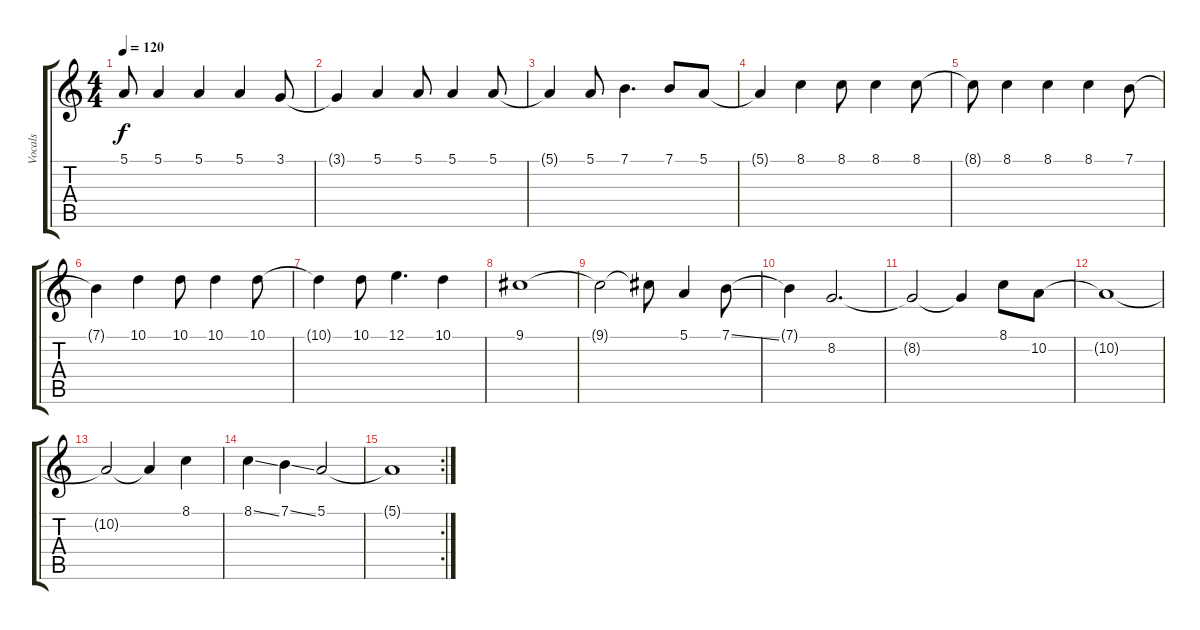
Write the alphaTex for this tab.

\track ("Vocals" "Vocals") {instrument trumpet}
\staff {score tabs}
\tuning (E4 B3 G3 D3 A2 E2) {hide}
\ts (4 4)
\tempo 120
\clef g2
\ks c
5.1{t}.8{dy f} 5.1.4 5.1.4 5.1.4 3.1.8 |
3.1{t}.4 5.1.4 5.1.8 5.1.4 5.1.8 |
5.1{t}.4 5.1.8 7.1.4{d} 7.1.8 5.1.8 |
5.1{t}.4 8.1.4 8.1.8 8.1.4 8.1.8 |
8.1{t}.8 8.1.4 8.1.4 8.1.4 7.1.8 |
7.1{t}.4 10.1.4 10.1.8 10.1.4 10.1.8 |
10.1{t}.4 10.1.8 12.1.4{d} 10.1.4 |
9.1.1 |
9.1{t}.2 9.1{t}.8 5.1.4 7.1{ss}.8 |
7.1{t}.4 8.2.2{d} |
8.2{t}.2 8.2{t}.4 8.1.8 10.2.8 |
10.2{t}.1 |
10.2{t}.2 10.2{t}.4 8.1.4 |
8.1{ss}.4 7.1{ss}.4 5.1.2 |
\rc 2
5.1{t}.1
